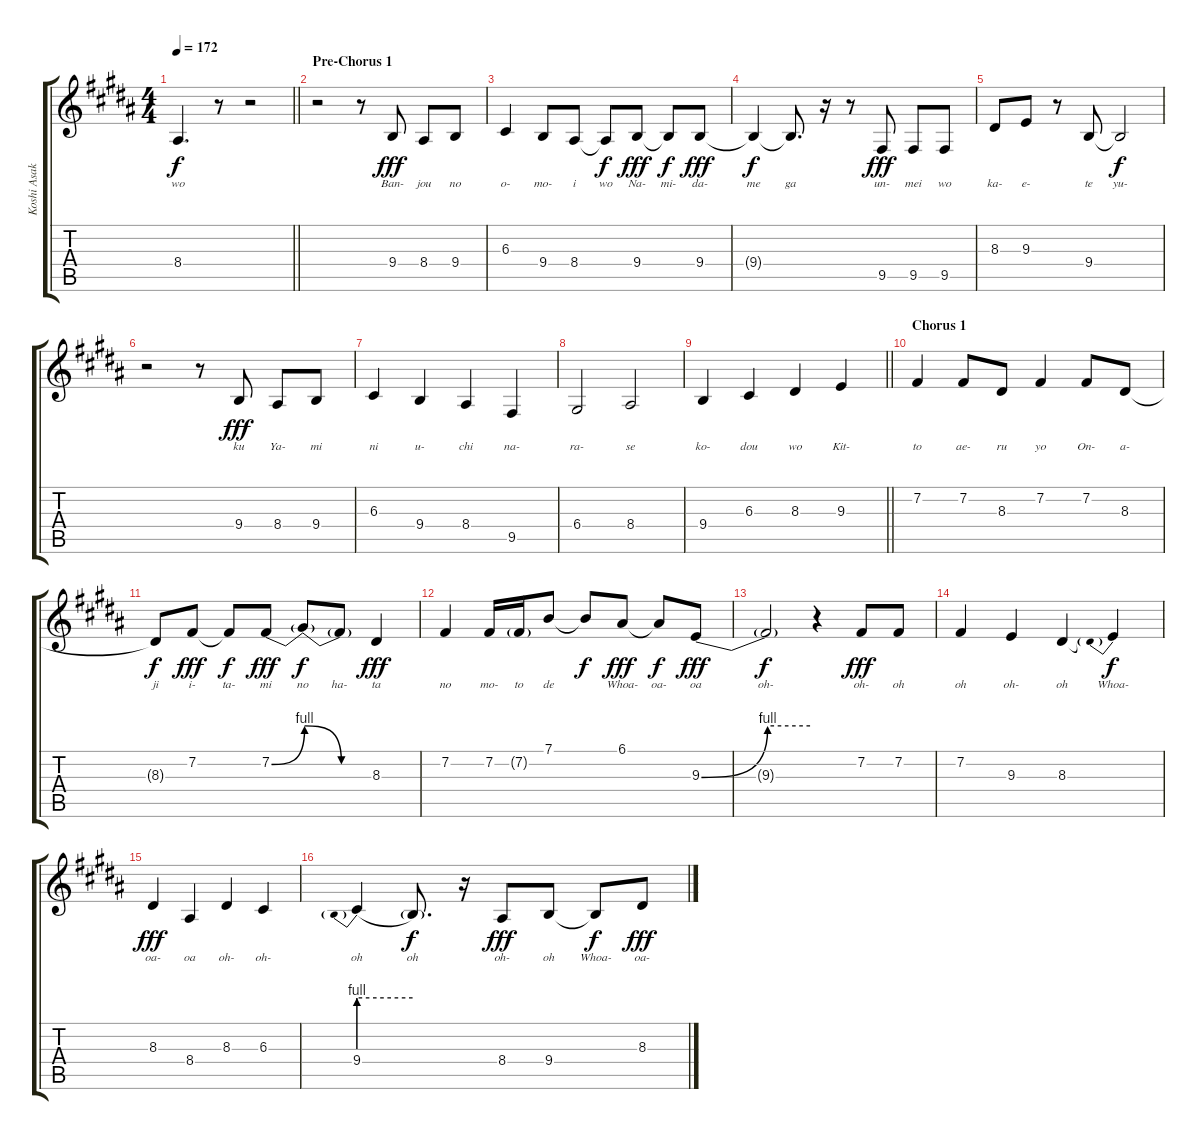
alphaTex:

\track ("Koshi Asakawa - Lead Vocals" "Koshi Asak") {instrument lead2sawtooth}
\staff {score tabs}
\tuning (E4 B3 G3 D3 A2 E2) {hide}
\ts (4 4)
\tempo 172
\clef g2
\barLineRight lightlight
\ks b
8.4{t}.4{d lyrics (0 "wo") lyrics (1 "") lyrics (2 "") lyrics (3 "") lyrics (4 "") dy f} r.8 r.2 |
\section ("" "Pre-Chorus 1")
r.2 r.8 9.4.8{lyrics (0 "Ban-") lyrics (1 "") lyrics (2 "") lyrics (3 "") lyrics (4 "") dy fff} 8.4.8{lyrics (0 "jou") lyrics (1 "") lyrics (2 "") lyrics (3 "") lyrics (4 "")} 9.4.8{lyrics (0 "no") lyrics (1 "") lyrics (2 "") lyrics (3 "") lyrics (4 "")} |
6.3.4{lyrics (0 "o-") lyrics (1 "") lyrics (2 "") lyrics (3 "") lyrics (4 "")} 9.4.8{lyrics (0 "mo-") lyrics (1 "") lyrics (2 "") lyrics (3 "") lyrics (4 "")} 8.4.8{lyrics (0 "i") lyrics (1 "") lyrics (2 "") lyrics (3 "") lyrics (4 "")} 8.4{t}.8{lyrics (0 "wo") lyrics (1 "") lyrics (2 "") lyrics (3 "") lyrics (4 "") dy f} 9.4.8{lyrics (0 "Na-") lyrics (1 "") lyrics (2 "") lyrics (3 "") lyrics (4 "") dy fff} 9.4{t}.8{lyrics (0 "mi-") lyrics (1 "") lyrics (2 "") lyrics (3 "") lyrics (4 "") dy f} 9.4.8{lyrics (0 "da-") lyrics (1 "") lyrics (2 "") lyrics (3 "") lyrics (4 "") dy fff} |
9.4{t}.4{lyrics (0 "me") lyrics (1 "") lyrics (2 "") lyrics (3 "") lyrics (4 "") dy f} 9.4{t}.8{d lyrics (0 "ga") lyrics (1 "") lyrics (2 "") lyrics (3 "") lyrics (4 "")} r.16 r.8 9.5.8{lyrics (0 "un-") lyrics (1 "") lyrics (2 "") lyrics (3 "") lyrics (4 "") dy fff} 9.5.8{lyrics (0 "mei") lyrics (1 "") lyrics (2 "") lyrics (3 "") lyrics (4 "")} 9.5.8{lyrics (0 "wo") lyrics (1 "") lyrics (2 "") lyrics (3 "") lyrics (4 "")} |
8.3.8{lyrics (0 "ka-") lyrics (1 "") lyrics (2 "") lyrics (3 "") lyrics (4 "")} 9.3.8{lyrics (0 "e-") lyrics (1 "") lyrics (2 "") lyrics (3 "") lyrics (4 "")} r.8 9.4.8{lyrics (0 "te") lyrics (1 "") lyrics (2 "") lyrics (3 "") lyrics (4 "")} 9.4{t}.2{lyrics (0 "yu-") lyrics (1 "") lyrics (2 "") lyrics (3 "") lyrics (4 "") dy f} |
r.2 r.8 9.4.8{lyrics (0 "ku") lyrics (1 "") lyrics (2 "") lyrics (3 "") lyrics (4 "") dy fff} 8.4.8{lyrics (0 "Ya-") lyrics (1 "") lyrics (2 "") lyrics (3 "") lyrics (4 "")} 9.4.8{lyrics (0 "mi") lyrics (1 "") lyrics (2 "") lyrics (3 "") lyrics (4 "")} |
6.3.4{lyrics (0 "ni") lyrics (1 "") lyrics (2 "") lyrics (3 "") lyrics (4 "")} 9.4.4{lyrics (0 "u-") lyrics (1 "") lyrics (2 "") lyrics (3 "") lyrics (4 "")} 8.4.4{lyrics (0 "chi") lyrics (1 "") lyrics (2 "") lyrics (3 "") lyrics (4 "")} 9.5.4{lyrics (0 "na-") lyrics (1 "") lyrics (2 "") lyrics (3 "") lyrics (4 "")} |
6.4.2{lyrics (0 "ra-") lyrics (1 "") lyrics (2 "") lyrics (3 "") lyrics (4 "")} 8.4.2{lyrics (0 "se") lyrics (1 "") lyrics (2 "") lyrics (3 "") lyrics (4 "")} |
\barLineRight lightlight
9.4.4{lyrics (0 "ko-") lyrics (1 "") lyrics (2 "") lyrics (3 "") lyrics (4 "")} 6.3.4{lyrics (0 "dou") lyrics (1 "") lyrics (2 "") lyrics (3 "") lyrics (4 "")} 8.3.4{lyrics (0 "wo") lyrics (1 "") lyrics (2 "") lyrics (3 "") lyrics (4 "")} 9.3.4{lyrics (0 "Kit-") lyrics (1 "") lyrics (2 "") lyrics (3 "") lyrics (4 "")} |
\section ("" "Chorus 1")
7.2.4{lyrics (0 "to") lyrics (1 "") lyrics (2 "") lyrics (3 "") lyrics (4 "")} 7.2.8{lyrics (0 "ae-") lyrics (1 "") lyrics (2 "") lyrics (3 "") lyrics (4 "")} 8.3.8{lyrics (0 "ru") lyrics (1 "") lyrics (2 "") lyrics (3 "") lyrics (4 "")} 7.2.4{lyrics (0 "yo") lyrics (1 "") lyrics (2 "") lyrics (3 "") lyrics (4 "")} 7.2.8{lyrics (0 "On-") lyrics (1 "") lyrics (2 "") lyrics (3 "") lyrics (4 "")} 8.3.8{lyrics (0 "a-") lyrics (1 "") lyrics (2 "") lyrics (3 "") lyrics (4 "")} |
8.3{t}.8{lyrics (0 "ji") lyrics (1 "") lyrics (2 "") lyrics (3 "") lyrics (4 "") dy f} 7.2.8{lyrics (0 "i-") lyrics (1 "") lyrics (2 "") lyrics (3 "") lyrics (4 "") dy fff} 7.2{t}.8{lyrics (0 "ta-") lyrics (1 "") lyrics (2 "") lyrics (3 "") lyrics (4 "") dy f} 7.2{be (bend 0 0 60 4)}.8{lyrics (0 "mi") lyrics (1 "") lyrics (2 "") lyrics (3 "") lyrics (4 "") dy fff} 7.2{be (release 0 4 60 0) t}.8{lyrics (0 "no") lyrics (1 "") lyrics (2 "") lyrics (3 "") lyrics (4 "") dy f} 7.2{be (hold 0 0 60 0) t}.8{lyrics (0 "ha-") lyrics (1 "") lyrics (2 "") lyrics (3 "") lyrics (4 "")} 8.3.4{lyrics (0 "ta") lyrics (1 "") lyrics (2 "") lyrics (3 "") lyrics (4 "") dy fff} |
7.2.4{lyrics (0 "no") lyrics (1 "") lyrics (2 "") lyrics (3 "") lyrics (4 "")} 7.2.16{lyrics (0 "mo-") lyrics (1 "") lyrics (2 "") lyrics (3 "") lyrics (4 "")} 7.2{g}.16{lyrics (0 "to") lyrics (1 "") lyrics (2 "") lyrics (3 "") lyrics (4 "")} 7.1.8{lyrics (0 "de") lyrics (1 "") lyrics (2 "") lyrics (3 "") lyrics (4 "")} 7.1{t}.8{lyrics (0 "") lyrics (1 "") lyrics (2 "") lyrics (3 "") lyrics (4 "") dy f} 6.1.8{lyrics (0 "Whoa-") lyrics (1 "") lyrics (2 "") lyrics (3 "") lyrics (4 "") dy fff} 6.1{t}.8{lyrics (0 "oa-") lyrics (1 "") lyrics (2 "") lyrics (3 "") lyrics (4 "") dy f} 9.3{be (bend 0 0 60 4)}.8{lyrics (0 "oa") lyrics (1 "") lyrics (2 "") lyrics (3 "") lyrics (4 "") dy fff} |
9.3{be (hold 0 4 60 4) t}.2{lyrics (0 "oh-") lyrics (1 "") lyrics (2 "") lyrics (3 "") lyrics (4 "") dy f} r.4 7.2.8{lyrics (0 "oh-") lyrics (1 "") lyrics (2 "") lyrics (3 "") lyrics (4 "") dy fff} 7.2.8{lyrics (0 "oh") lyrics (1 "") lyrics (2 "") lyrics (3 "") lyrics (4 "")} |
7.2.4{lyrics (0 "oh") lyrics (1 "") lyrics (2 "") lyrics (3 "") lyrics (4 "")} 9.3.4{lyrics (0 "oh-") lyrics (1 "") lyrics (2 "") lyrics (3 "") lyrics (4 "")} 8.3.4{lyrics (0 "oh") lyrics (1 "") lyrics (2 "") lyrics (3 "") lyrics (4 "")} 8.3{be (prebend 0 2 60 2) t}.4{lyrics (0 "Whoa-") lyrics (1 "") lyrics (2 "") lyrics (3 "") lyrics (4 "") dy f} |
8.3.4{lyrics (0 "oa-") lyrics (1 "") lyrics (2 "") lyrics (3 "") lyrics (4 "") dy fff} 8.4.4{lyrics (0 "oa") lyrics (1 "") lyrics (2 "") lyrics (3 "") lyrics (4 "")} 8.3.4{lyrics (0 "oh-") lyrics (1 "") lyrics (2 "") lyrics (3 "") lyrics (4 "")} 6.3.4{lyrics (0 "oh-") lyrics (1 "") lyrics (2 "") lyrics (3 "") lyrics (4 "")} |
9.4{be (prebend 0 4 60 4)}.4{lyrics (0 "oh") lyrics (1 "") lyrics (2 "") lyrics (3 "") lyrics (4 "")} 9.4{be (hold 0 0 60 0) t}.8{d lyrics (0 "oh") lyrics (1 "") lyrics (2 "") lyrics (3 "") lyrics (4 "") dy f} r.16 8.4.8{lyrics (0 "oh-") lyrics (1 "") lyrics (2 "") lyrics (3 "") lyrics (4 "") dy fff} 9.4.8{lyrics (0 "oh") lyrics (1 "") lyrics (2 "") lyrics (3 "") lyrics (4 "")} 9.4{t}.8{lyrics (0 "Whoa-") lyrics (1 "") lyrics (2 "") lyrics (3 "") lyrics (4 "") dy f} 8.3.8{lyrics (0 "oa-") lyrics (1 "") lyrics (2 "") lyrics (3 "") lyrics (4 "") dy fff}
